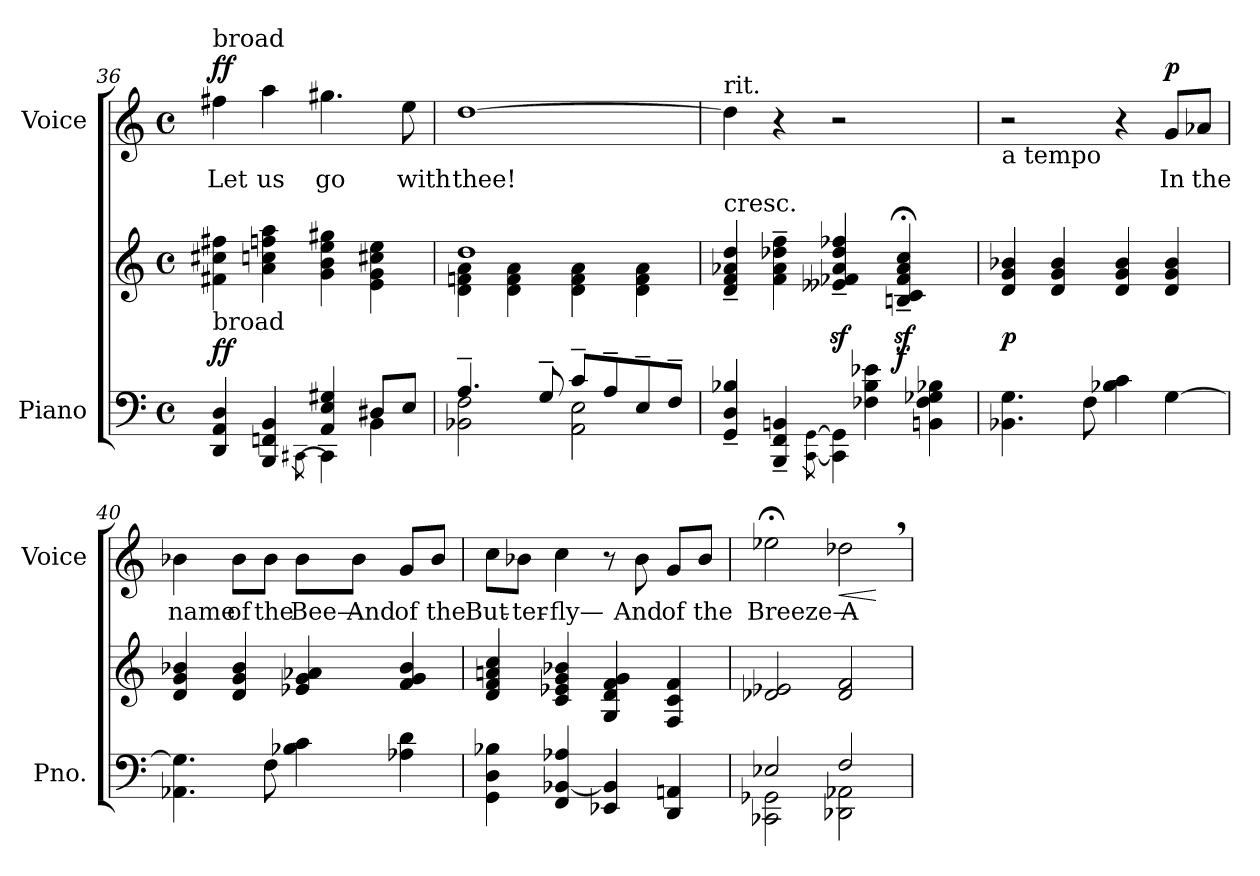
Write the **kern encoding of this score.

**kern	**kern	**dynam	**kern	**text	**dynam
*part2	*part2	*part2	*part1	*part1	*part1
*staff3	*staff2	*staff2/3	*staff1	*staff1	*staff1
*I"Piano	*	*	*I"Voice	*	*
*I'Pno.	*	*	*I'Voice	*	*
!!LO:LB:g=z
*clefF4	*clefG2	*	*clefG2	*	*
*k[]	*k[]	*	*k[]	*	*
*M4/4	*M4/4	*	*M4/4	*	*
*met(c)	*met(c)	*	*met(c)	*	*
=36	=36	=36	=36	=36	=36
*^	*	*	*	*	*
!	!	!	!	!LO:TX:a:t=broad	!	!
!	!	!LO:TX:b:t=broad	!	!	!	!
!	!	!	!	!	!LO:LY:b:color=#000000	!
4DDi/ 4AAi 4Di	2ryy	4f#Xi\ 4cc#Xi 4ff#Xi	ff	4ff#Xi\	Let	ff
!	!	!	!	!	!LO:LY:b:color=#000000	!
4BBBi/ 4FFni 4BBi	.	4ai\ 4ccni 4ffni 4aai	.	4aai\	us	.
.	[<8qCC#Xi\	.	.	.	.	.
!	!	!	!	!	!LO:LY:b:color=#000000	!
4AAi/ 4Ei 4G#Xi	4CC#i\]	4gi\ 4bi 4eei 4gg#Xi	.	4.gg#Xi\	go	.
8D#Xi/L	4BBi\	4ei\ 4gi 4cc#Xi 4eei	.	.	.	.
!	!	!	!	!	!LO:LY:b:color=#000000	!
8Ei/J	.	.	.	8eei\	with	.
=37	=37	=37	=37	=37	=37	=37
*	*	*^	*	*	*	*
!	!	!	!	!	!	!LO:LY:b:color=#000000	!
4.A~i/	2BB-Xi\ 2Fi	1ddi	4di\ 4fni 4ai	.	[>1ddi	thee!	.
.	.	.	4di\ 4fi 4ai	.	.	.	.
8G~i/	.	.	.	.	.	.	.
8c~i/L	2AAi\ 2Ei	.	4di\ 4fi 4ai	.	.	.	.
8A~i/	.	.	.	.	.	.	.
8E~i/	.	.	4di\ 4fi 4ai	.	.	.	.
8F~i/J	.	.	.	.	.	.	.
*	*	*v	*v	*	*	*	*
=38	=38	=38	=38	=38	=38	=38
!	!	!	!	!LO:TX:t=rit.	!	!
!	!	!LO:TX:a:t=cresc.	!	!	!	!
4GGi/~ 4Di~ 4B-Xi~	2ryy	4di/~ 4fi~ 4a-Xi~ 4ddi~	.	4ddi\]	.	.
4BBBi/~ 4FFi~ 4BBni~	.	4fi\~ 4a-i~ 4dd-Xi~ 4ffi~	.	4r	.	.
8qryy	[<8qCCi\ [<8qGGi	.	.	.	.	.
4F-Xi\ 4B-i 4e-Xi	4CCi\] 4GGi]	4e--Xi/z~ 4f-Xiz~ 4a-iz~ 4dd-iz~ 4ff-Xiz~	f sf f	2r	.	.
4BBni\ 4F-i 4G-Xi 4B-Xi	4ryy	4Bni/z;~ 4ciz;~ 4f-iz;~ 4a-iz;~ 4cciz;~	f	.	.	.
!!LO:LB:g=z
=39	=39	=39	=39	=39	=39	=39
!	!	!	!	!LO:TX:b:t=a tempo	!	!
*v	*v	*	*	*	*	*
4.BB-Xi\ 4.Gi	4di/ 4gi 4b-Xi	p	2r	.	.
.	4di/ 4gi 4b-i	.	.	.	.
8Fi\	.	.	.	.	.
4B-Xi\ 4ci	4di/ 4gi 4b-i	.	4r	.	.
!	!	!	!	!LO:LY:b:color=#000000	!
[>4Gi\	4di/ 4gi 4b-i	.	8gi/L	In	p
!	!	!	!	!LO:LY:b:color=#000000	!
.	.	.	8a-Xi/J	the	.
=40	=40	=40	=40	=40	=40
!	!	!	!	!LO:LY:b:color=#000000	!
4.AA-Xi\ 4.Gi]	4di/ 4gi 4b-Xi	.	4b-Xi\	name	.
!	!	!	!	!LO:LY:b:color=#000000	!
.	4di/ 4gi 4b-i	.	8b-i\L	of	.
!	!	!	!	!LO:LY:b:color=#000000	!
8Fi\	.	.	8b-i\J	the	.
!	!	!	!	!LO:LY:b:color=#000000	!
4B-Xi\ 4ci	4e-Xi/ 4gi 4a-Xi	.	8b-i\L	Bee—	.
!	!	!	!	!LO:LY:b:color=#000000	!
.	.	.	8b-i\J	And	.
!	!	!	!	!LO:LY:b:color=#000000	!
4A-Xi\ 4di	4fi/ 4gi 4b-i	.	8gi/L	of	.
!	!	!	!	!LO:LY:b:color=#000000	!
.	.	.	8b-i/J	the	.
=41	=41	=41	=41	=41	=41
!	!	!	!	!LO:LY:b:color=#000000	!
4GGi\ 4Di 4B-Xi	4di/ 4fi 4ani 4cci	.	8cci\L	But-	.
!	!	!	!	!LO:LY:b:color=#000000	!
.	.	.	8b-Xi\J	-ter-	.
!	!	!	!	!LO:LY:b:color=#000000	!
4FFi/ [<4BB-Xi 4A-Xi	4ci/ 4e-Xi 4gi 4b-Xi	.	4cci\	-fly—	.
4EE-Xi/ 4BB-i]	4Gi/ 4di 4fi 4gi	.	8r	.	.
!	!	!	!	!LO:LY:b:color=#000000	!
.	.	.	8b-i\	And	.
!	!	!	!	!LO:LY:b:color=#000000	!
4DDi/ 4AAni	4Fi/ 4ci 4fi	.	8gi/L	of	.
!	!	!	!	!LO:LY:b:color=#000000	!
.	.	.	8b-i/J	the	.
!!LO:PB:g=z
=42	=42	=42	=42	=42	=42
*^	*	*	*	*	*
!	!	!	!	!	!LO:LY:b:color=#000000	!
2CC-Xi\ 2GG-Xi	2E-Xi/	2d-Xi/ 2e-Xi	.	2ee-X;i\	Breeze—	.
!	!	!	!	!	!LO:LY:b:color=#000000	!LO:HP:b
2DD-Xi\ 2AA-Xi	2Fi/	2d-i/ 2fi	.	2dd-X,i\	A-	<
*v	*v	*	*	*	*	*
.	.	.	.	.	[
=	=	=	=	=	=
*-	*-	*-	*-	*-	*-
